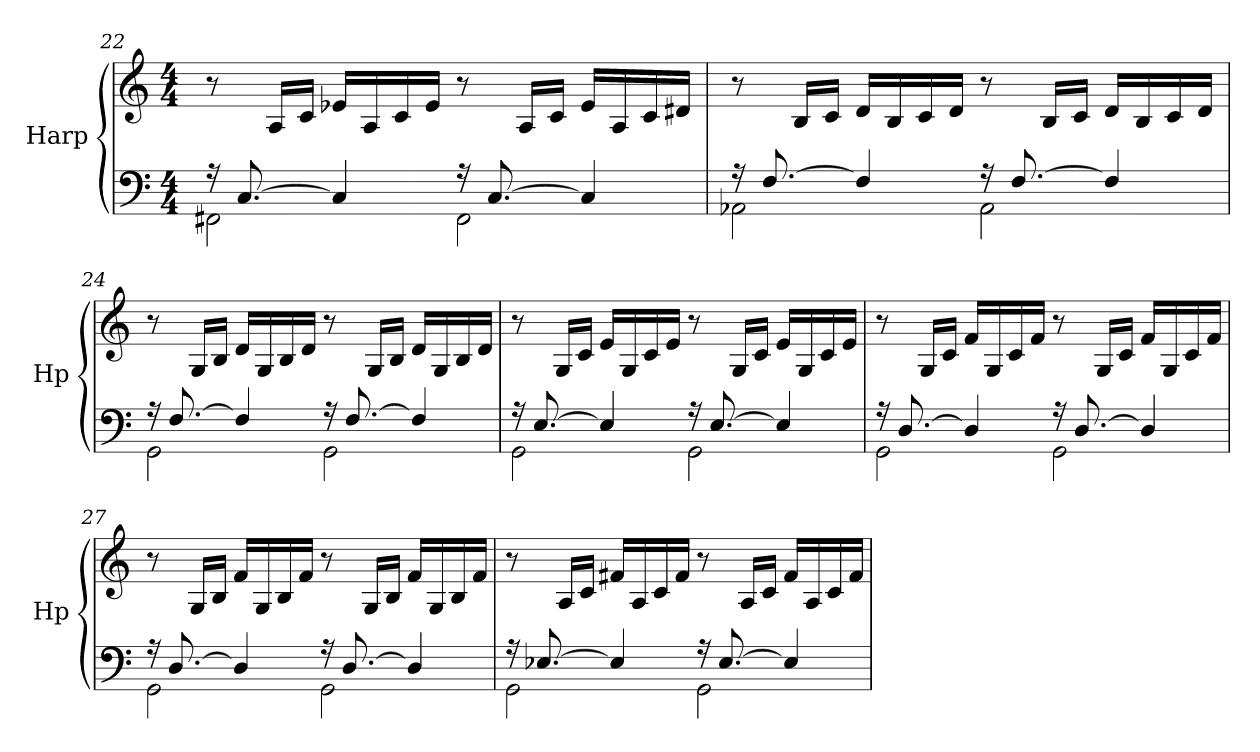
**kern	**kern
*part1	*part1
*staff2	*staff1
*I"Harp	*
*I'Hp	*
!!LO:LB:g=z
*clefF4	*clefG2
*k[]	*k[]
*M4/4	*M4/4
=22	=22
*^	*
16rA	2FF#X\	8r
[8.C/	.	.
.	.	16A/LL
.	.	16c/JJ
4C/]	.	16e-X/LL
.	.	16A/
.	.	16c/
.	.	16e-/JJ
16rA	2FF#\	8r
[8.C/	.	.
.	.	16A/LL
.	.	16c/JJ
4C/]	.	16e-/LL
.	.	16A/
.	.	16c/
.	.	16d#X/JJ
=23	=23	=23
16rA	2AA-X\	8r
[8.F/	.	.
.	.	16B/LL
.	.	16c/JJ
4F/]	.	16d/LL
.	.	16B/
.	.	16c/
.	.	16d/JJ
16rA	2AA-\	8r
[8.F/	.	.
.	.	16B/LL
.	.	16c/JJ
4F/]	.	16d/LL
.	.	16B/
.	.	16c/
.	.	16d/JJ
!!LO:LB:g=z
=24	=24	=24
16rA	2GG\	8r
[8.F/	.	.
.	.	16G/LL
.	.	16B/JJ
4F/]	.	16d/LL
.	.	16G/
.	.	16B/
.	.	16d/JJ
16rA	2GG\	8r
[8.F/	.	.
.	.	16G/LL
.	.	16B/JJ
4F/]	.	16d/LL
.	.	16G/
.	.	16B/
.	.	16d/JJ
=25	=25	=25
16rA	2GG\	8r
[8.E/	.	.
.	.	16G/LL
.	.	16c/JJ
4E/]	.	16e/LL
.	.	16G/
.	.	16c/
.	.	16e/JJ
16rA	2GG\	8r
[8.E/	.	.
.	.	16G/LL
.	.	16c/JJ
4E/]	.	16e/LL
.	.	16G/
.	.	16c/
.	.	16e/JJ
=26	=26	=26
16rA	2GG\	8r
[8.D/	.	.
.	.	16G/LL
.	.	16c/JJ
4D/]	.	16f/LL
.	.	16G/
.	.	16c/
.	.	16f/JJ
16rA	2GG\	8r
[8.D/	.	.
.	.	16G/LL
.	.	16c/JJ
4D/]	.	16f/LL
.	.	16G/
.	.	16c/
.	.	16f/JJ
!!LO:LB:g=z
=27	=27	=27
16rA	2GG\	8r
[8.D/	.	.
.	.	16G/LL
.	.	16B/JJ
4D/]	.	16f/LL
.	.	16G/
.	.	16B/
.	.	16f/JJ
16rA	2GG\	8r
[8.D/	.	.
.	.	16G/LL
.	.	16B/JJ
4D/]	.	16f/LL
.	.	16G/
.	.	16B/
.	.	16f/JJ
=28	=28	=28
16rA	2GG\	8r
[8.E-X/	.	.
.	.	16A/LL
.	.	16c/JJ
4E-/]	.	16f#X/LL
.	.	16A/
.	.	16c/
.	.	16f#/JJ
16rA	2GG\	8r
[8.E-/	.	.
.	.	16A/LL
.	.	16c/JJ
4E-/]	.	16f#/LL
.	.	16A/
.	.	16c/
.	.	16f#/JJ
*v	*v	*
=	=
*-	*-
